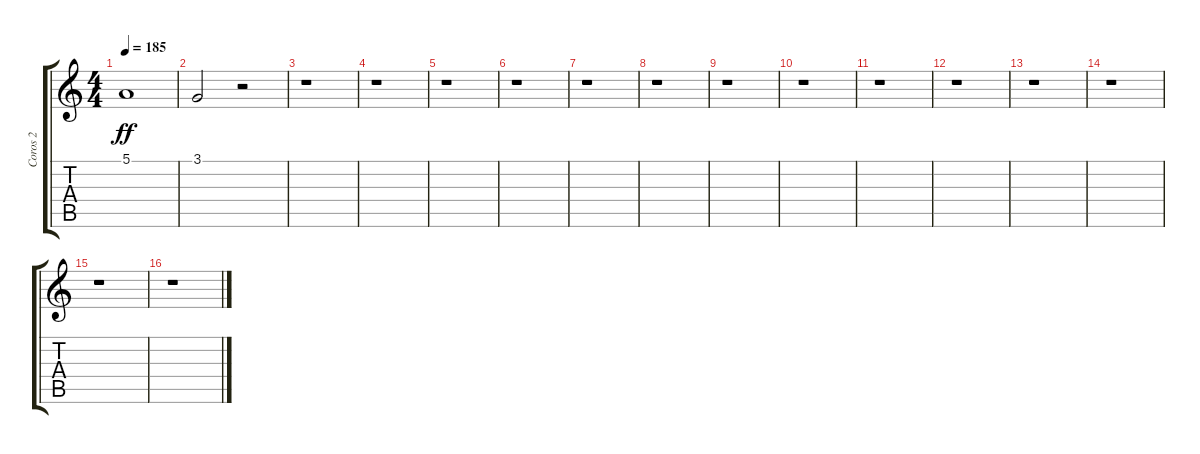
\track ("Coros 2" "Coros 2") {instrument voiceoohs}
\staff {score tabs}
\tuning (E4 B3 G3 D3 A2 E2) {hide}
\ts (4 4)
\tempo 185
\clef g2
\ks c
5.1.1{dy ff} |
3.1.2 r.2 |
r.1 |
r.1 |
r.1 |
r.1 |
r.1 |
r.1 |
r.1 |
r.1 |
r.1 |
r.1 |
r.1 |
r.1 |
r.1 |
r.1
